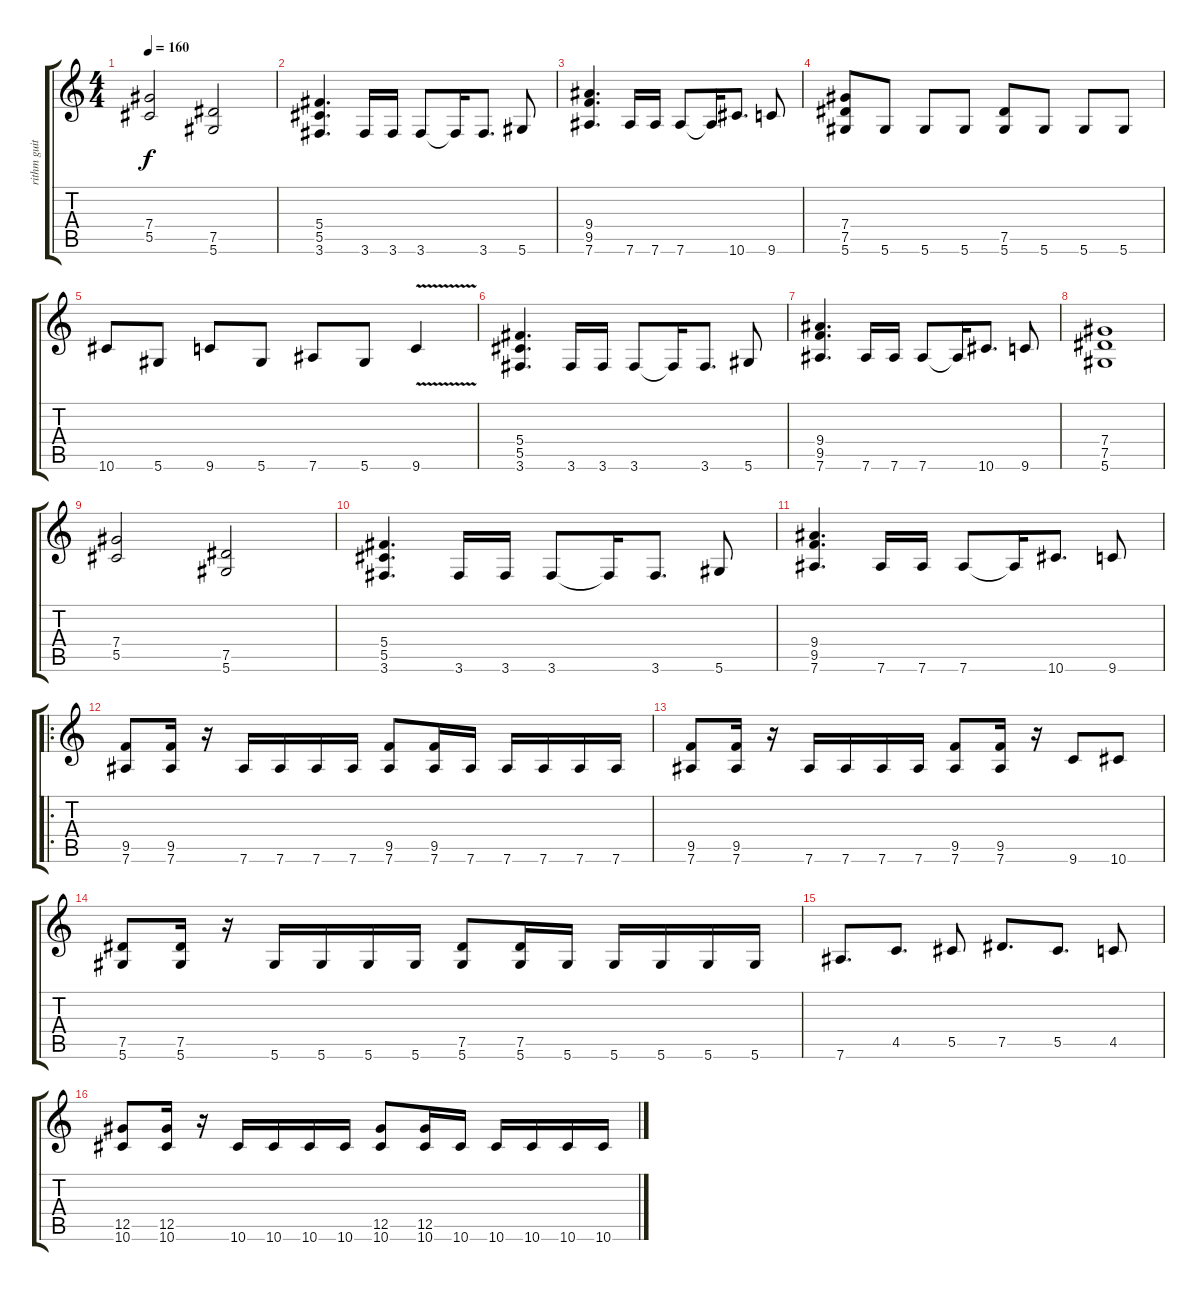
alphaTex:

\track ("rithm guitar" "rithm guit") {instrument distortionguitar}
\staff {score tabs}
\tuning (Eb4 Bb3 Gb3 Db3 Ab2 Eb2) {hide}
\ts (4 4)
\tempo 160
\clef g2
\ks c
(7.4 5.5).2{dy f} (7.5 5.6).2 |
(5.4 5.5 3.6).4{d} 3.6.16 3.6.16 3.6.8 3.6{t}.16 3.6.8{d} 5.6.8 |
(9.4 9.5 7.6).4{d} 7.6.16 7.6.16 7.6.8 7.6{t}.16 10.6.8{d} 9.6.8 |
(7.4 7.5 5.6).8 5.6.8 5.6.8 5.6.8 (7.5 5.6).8 5.6.8 5.6.8 5.6.8 |
10.6.8 5.6.8 9.6.8 5.6.8 7.6.8 5.6.8 9.6{v}.4 |
(5.4 5.5 3.6).4{d} 3.6.16 3.6.16 3.6.8 3.6{t}.16 3.6.8{d} 5.6.8 |
(9.4 9.5 7.6).4{d} 7.6.16 7.6.16 7.6.8 7.6{t}.16 10.6.8{d} 9.6.8 |
(7.4 7.5 5.6).1 |
(7.4 5.5).2 (7.5 5.6).2 |
(5.4 5.5 3.6).4{d} 3.6.16 3.6.16 3.6.8 3.6{t}.16 3.6.8{d} 5.6.8 |
(9.4 9.5 7.6).4{d} 7.6.16 7.6.16 7.6.8 7.6{t}.16 10.6.8{d} 9.6.8 |
\ro
(9.5 7.6).8{instrument distortionguitar} (9.5 7.6).16 r.16 7.6.16 7.6.16 7.6.16 7.6.16 (9.5 7.6).8 (9.5 7.6).16 7.6.16 7.6.16 7.6.16 7.6.16 7.6.16 |
(9.5 7.6).8{instrument distortionguitar} (9.5 7.6).16 r.16 7.6.16 7.6.16 7.6.16 7.6.16 (9.5 7.6).8 (9.5 7.6).16 r.16 9.6.8 10.6.8 |
(7.5 5.6).8{instrument distortionguitar} (7.5 5.6).16 r.16 5.6.16 5.6.16 5.6.16 5.6.16 (7.5 5.6).8 (7.5 5.6).16 5.6.16 5.6.16 5.6.16 5.6.16 5.6.16 |
7.6.8{d instrument distortionguitar} 4.5.8{d} 5.5.8 7.5.8{d} 5.5.8{d} 4.5.8 |
(12.5 10.6).8{instrument distortionguitar} (12.5 10.6).16 r.16 10.6.16 10.6.16 10.6.16 10.6.16 (12.5 10.6).8 (12.5 10.6).16 10.6.16 10.6.16 10.6.16 10.6.16 10.6.16
